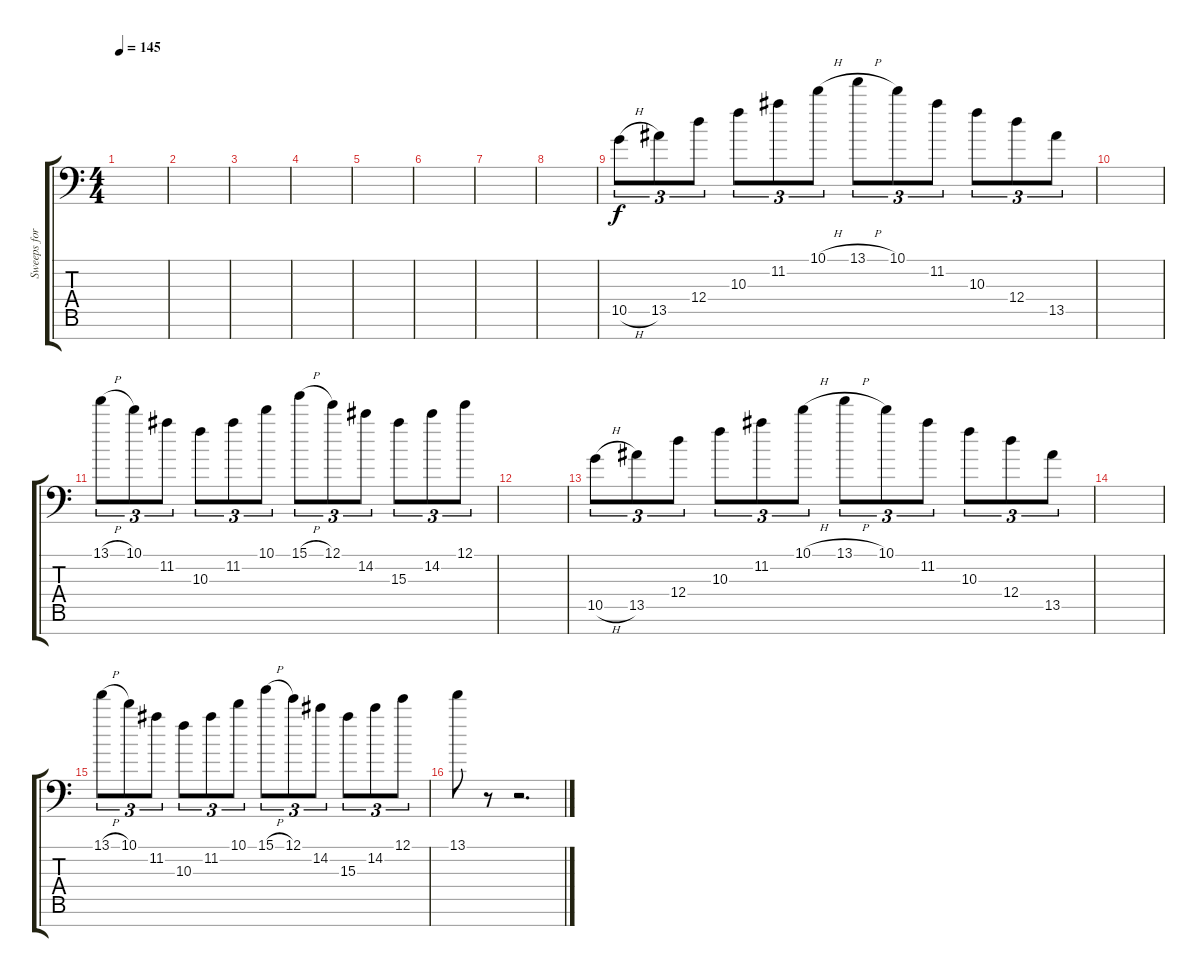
\track ("Sweeps for 7 string" "Sweeps for") {instrument distortionguitar}
\staff {score tabs}
\tuning (E4 B3 G3 D3 A2 E2 A1) {hide}
\ts (4 4)
\tempo 145
\clef f4
\ks c
|
|
|
|
|
|
|
|
10.5{h}.8{tu (3 2)} 13.5.8{tu (3 2)} 12.4.8{tu (3 2)} 10.3.8{tu (3 2)} 11.2.8{tu (3 2)} 10.1{h}.8{tu (3 2)} 13.1{h}.8{tu (3 2)} 10.1.8{tu (3 2)} 11.2.8{tu (3 2)} 10.3.8{tu (3 2)} 12.4.8{tu (3 2)} 13.5.8{tu (3 2)} |
|
13.1{h}.8{tu (3 2)} 10.1.8{tu (3 2)} 11.2.8{tu (3 2)} 10.3.8{tu (3 2)} 11.2.8{tu (3 2)} 10.1.8{tu (3 2)} 15.1{h}.8{tu (3 2)} 12.1.8{tu (3 2)} 14.2.8{tu (3 2)} 15.3.8{tu (3 2)} 14.2.8{tu (3 2)} 12.1.8{tu (3 2)} |
|
10.5{h}.8{tu (3 2)} 13.5.8{tu (3 2)} 12.4.8{tu (3 2)} 10.3.8{tu (3 2)} 11.2.8{tu (3 2)} 10.1{h}.8{tu (3 2)} 13.1{h}.8{tu (3 2)} 10.1.8{tu (3 2)} 11.2.8{tu (3 2)} 10.3.8{tu (3 2)} 12.4.8{tu (3 2)} 13.5.8{tu (3 2)} |
|
13.1{h}.8{tu (3 2)} 10.1.8{tu (3 2)} 11.2.8{tu (3 2)} 10.3.8{tu (3 2)} 11.2.8{tu (3 2)} 10.1.8{tu (3 2)} 15.1{h}.8{tu (3 2)} 12.1.8{tu (3 2)} 14.2.8{tu (3 2)} 15.3.8{tu (3 2)} 14.2.8{tu (3 2)} 12.1.8{tu (3 2)} |
13.1.8 r.8 r.2{d}
